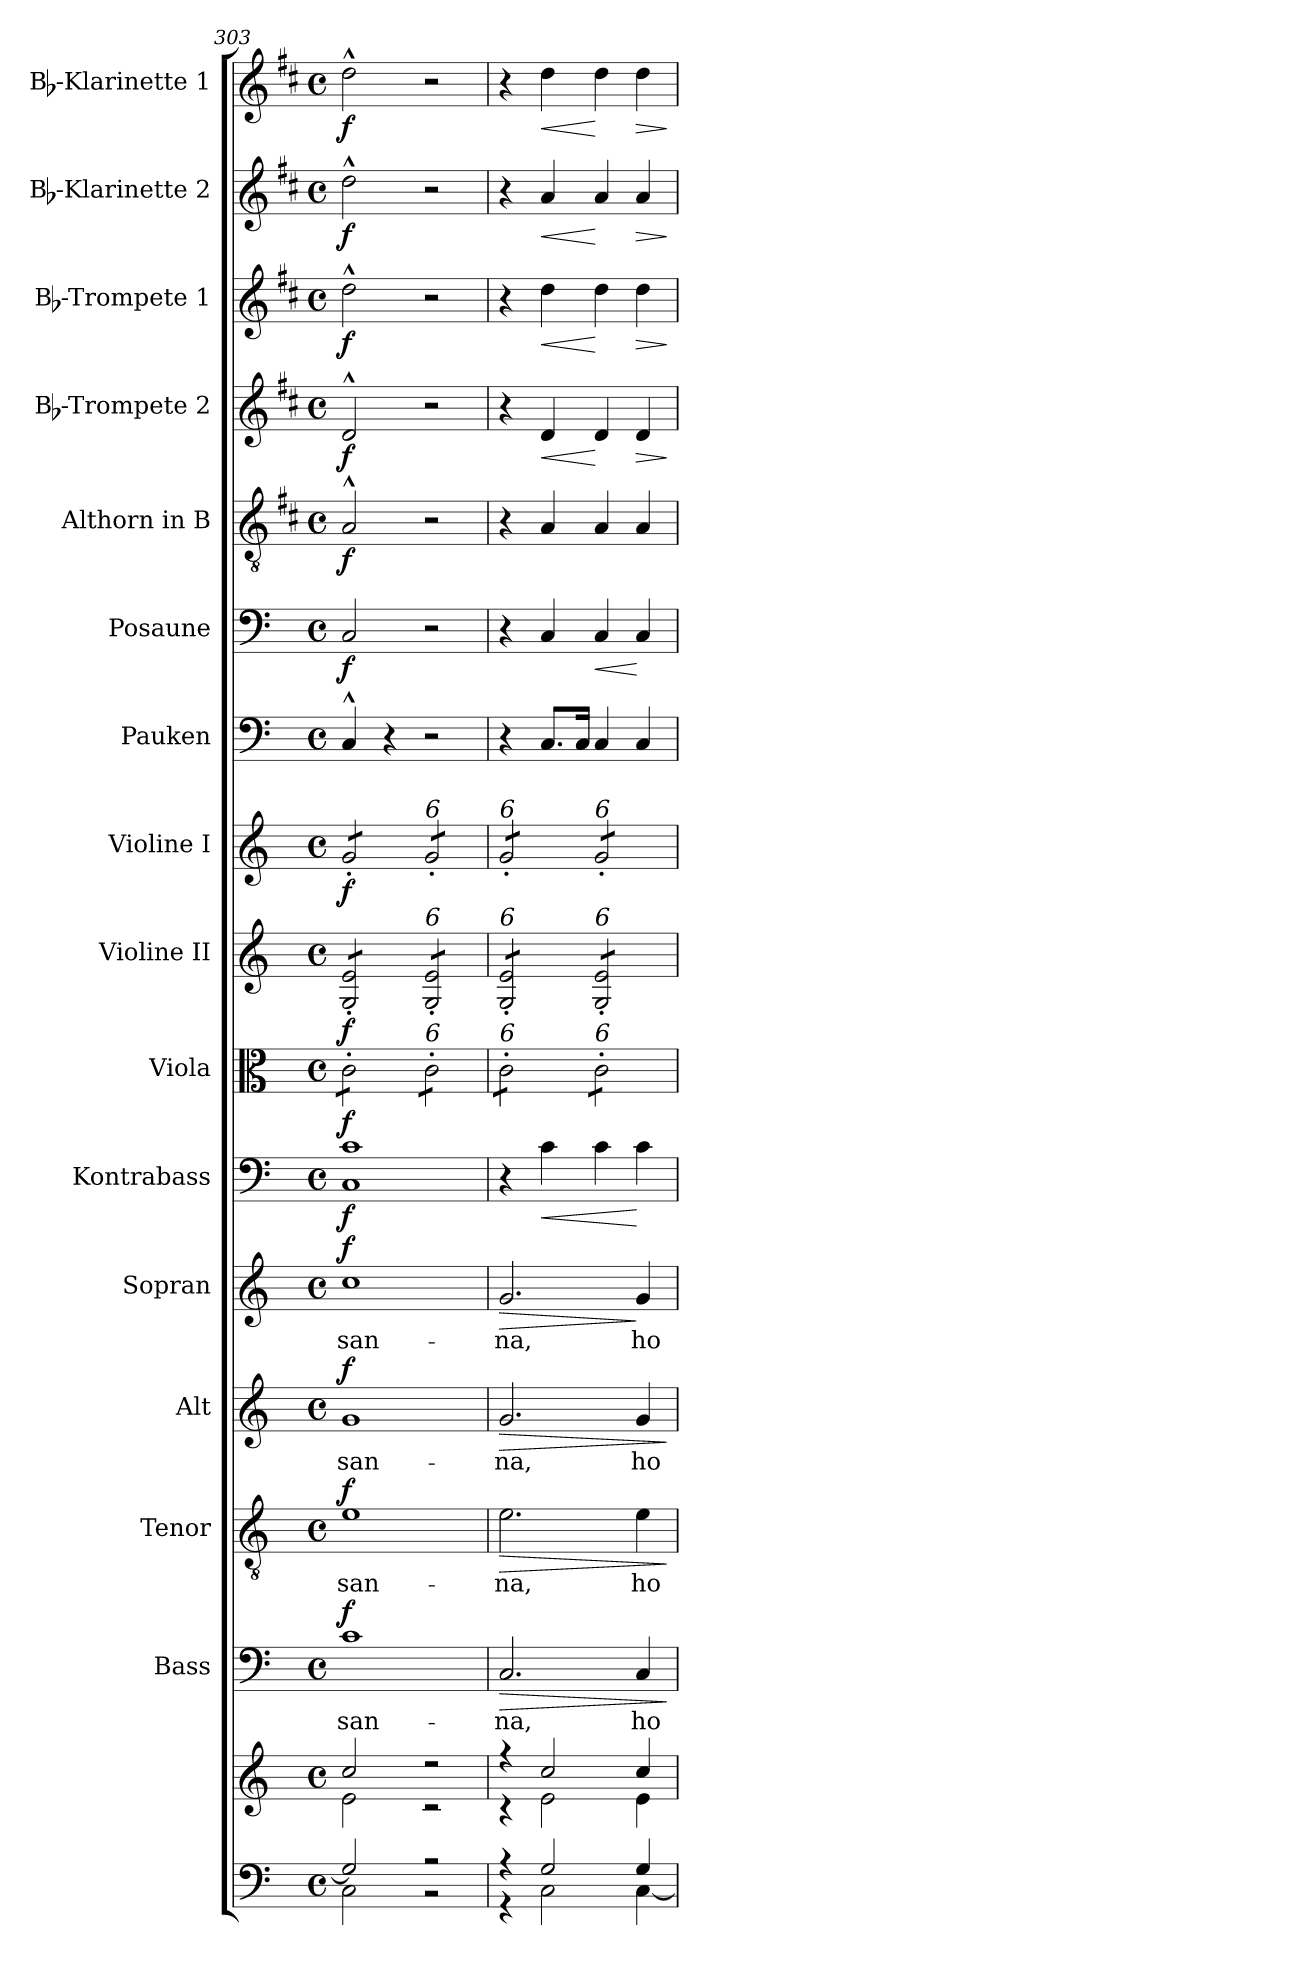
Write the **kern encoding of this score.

**kern	**kern	**kern	**text	**dynam	**kern	**text	**dynam	**kern	**text	**dynam	**kern	**text	**dynam	**kern	**dynam	**kern	**dynam	**kern	**dynam	**kern	**dynam	**kern	**kern	**dynam	**kern	**dynam	**kern	**dynam	**kern	**dynam	**kern	**dynam	**kern	**dynam
*part16	*part16	*part15	*part15	*part15	*part14	*part14	*part14	*part13	*part13	*part13	*part12	*part12	*part12	*part11	*part11	*part10	*part10	*part9	*part9	*part8	*part8	*part7	*part6	*part6	*part5	*part5	*part4	*part4	*part3	*part3	*part2	*part2	*part1	*part1
*staff17	*staff16	*staff15	*staff15	*staff15	*staff14	*staff14	*staff14	*staff13	*staff13	*staff13	*staff12	*staff12	*staff12	*staff11	*staff11	*staff10	*staff10	*staff9	*staff9	*staff8	*staff8	*staff7	*staff6	*staff6	*staff5	*staff5	*staff4	*staff4	*staff3	*staff3	*staff2	*staff2	*staff1	*staff1
*	*	*I"Bass	*	*	*I"Tenor	*	*	*I"Alt	*	*	*I"Sopran	*	*	*I"Kontrabass	*	*I"Viola	*	*I"Violine II	*	*I"Violine I	*	*I"Pauken	*I"Posaune	*	*I"Althorn in B	*	*I"Bb-Trompete 2	*	*I"Bb-Trompete 1	*	*I"Bb-Klarinette 2	*	*I"Bb-Klarinette 1	*
*	*	*I'B.	*	*	*I'T.	*	*	*I'A.	*	*	*I'S.	*	*	*I'Kb.	*	*I'Vla.	*	*I'Vl. II	*	*I'Vl. I	*	*I'Pk.	*I'Pos.	*	*	*	*I'Bb Trp. 2	*	*I'Bb Trp. 1	*	*I'Bb Kl. 2	*	*I'Bb Kl. 1	*
*clefF4	*clefG2	*clefF4	*	*	*clefGv2	*	*	*clefG2	*	*	*clefG2	*	*	*clefF4	*	*clefC3	*	*clefG2	*	*clefG2	*	*clefF4	*clefF4	*	*clefGv2	*	*clefG2	*	*clefG2	*	*clefG2	*	*clefG2	*
*	*	*	*	*	*	*	*	*	*	*	*	*	*	*ITrd7c12	*	*	*	*	*	*	*	*	*	*	*ITrd1c2	*	*ITrd1c2	*	*ITrd1c2	*	*ITrd1c2	*	*ITrd1c2	*
*k[]	*k[]	*k[]	*	*	*k[]	*	*	*k[]	*	*	*k[]	*	*	*k[]	*	*k[]	*	*k[]	*	*k[]	*	*k[]	*k[]	*	*k[]	*	*k[]	*	*k[]	*	*k[]	*	*k[]	*
*C:	*C:	*C:	*	*	*C:	*	*	*C:	*	*	*C:	*	*	*C:	*	*C:	*	*C:	*	*C:	*	*C:	*C:	*	*C:	*	*C:	*	*C:	*	*C:	*	*C:	*
*M4/4	*M4/4	*M4/4	*	*	*M4/4	*	*	*M4/4	*	*	*M4/4	*	*	*M4/4	*	*M4/4	*	*M4/4	*	*M4/4	*	*M4/4	*M4/4	*	*M4/4	*	*M4/4	*	*M4/4	*	*M4/4	*	*M4/4	*
*met(c)	*met(c)	*met(c)	*	*	*met(c)	*	*	*met(c)	*	*	*met(c)	*	*	*met(c)	*	*met(c)	*	*met(c)	*	*met(c)	*	*met(c)	*met(c)	*	*met(c)	*	*met(c)	*	*met(c)	*	*met(c)	*	*met(c)	*
=303	=303	=303	=303	=303	=303	=303	=303	=303	=303	=303	=303	=303	=303	=303	=303	=303	=303	=303	=303	=303	=303	=303	=303	=303	=303	=303	=303	=303	=303	=303	=303	=303	=303	=303
*^	*^	*	*	*	*	*	*	*	*	*	*	*	*	*	*	*	*	*	*	*	*	*	*	*	*	*	*	*	*	*	*	*	*	*
!	!	!	!	!	!	!	!	!	!	!	!	!	!	!	!	!	!	!	!	!	!	!LO:TX:a:i:t=6	!	!	!	!	!	!	!	!	!	!	!	!	!	!
!	!	!	!	!	!	!	!	!	!	!	!	!	!	!	!	!	!	!	!	!LO:TX:a:i:t=6	!	!	!	!	!	!	!	!	!	!	!	!	!	!	!	!
!	!	!	!	!	!	!	!	!	!	!	!	!	!	!	!	!	!	!LO:TX:a:i:t=6	!	!	!	!	!	!	!	!	!	!	!	!	!	!	!	!	!	!
!	!	!	!	!	!LO:LY:b	!LO:DY:a	!	!LO:LY:b	!LO:DY:a	!	!LO:LY:b	!LO:DY:a	!	!LO:LY:b	!LO:DY:a	!	!LO:DY:b	!	!LO:DY:b	!	!LO:DY:b	!	!LO:DY:b	!	!	!LO:DY:b	!	!LO:DY:b	!	!LO:DY:b	!	!LO:DY:b	!	!LO:DY:b	!	!LO:DY:b
*	*	*	*	*	*	*	*	*	*	*	*	*	*	*	*	*	*	*tremolo	*	*	*	*	*	*	*	*	*	*	*	*	*	*	*	*	*	*
*	*	*	*	*	*	*	*	*	*	*	*	*	*	*	*	*	*	*	*	*tremolo	*	*	*	*	*	*	*	*	*	*	*	*	*	*	*	*
*	*	*	*	*	*	*	*	*	*	*	*	*	*	*	*	*	*	*	*	*	*	*tremolo	*	*	*	*	*	*	*	*	*	*	*	*	*	*
2G/]	2C\	2cc/	2e\	1c	-san-	f	1e	-san-	f	1g	-san-	f	1cc	-san-	f	1CC 1C	f	8c'>\L	f	8G/'> 8e/'>L	f	8g'>/L	f	4C^^>/	2C/	f	2G^^>/	f	2c^^>/	f	2cc^^>\	f	2cc^^>\	f	2cc^^>\	f
.	.	.	.	.	.	.	.	.	.	.	.	.	.	.	.	.	.	8c'>\	.	8G/'> 8e/'>	.	8g'>/	.	.	.	.	.	.	.	.	.	.	.	.	.	.
.	.	.	.	.	.	.	.	.	.	.	.	.	.	.	.	.	.	8c'>\	.	8G/'> 8e/'>	.	8g'>/	.	4r	.	.	.	.	.	.	.	.	.	.	.	.
.	.	.	.	.	.	.	.	.	.	.	.	.	.	.	.	.	.	8c'>\J	.	8G/'> 8e/'>J	.	8g'>/J	.	.	.	.	.	.	.	.	.	.	.	.	.	.
!	!	!	!	!	!	!	!	!	!	!	!	!	!	!	!	!	!	!	!	!	!	!LO:TX:a:i:t=6	!	!	!	!	!	!	!	!	!	!	!	!	!	!
!	!	!	!	!	!	!	!	!	!	!	!	!	!	!	!	!	!	!	!	!LO:TX:a:i:t=6	!	!	!	!	!	!	!	!	!	!	!	!	!	!	!	!
!	!	!	!	!	!	!	!	!	!	!	!	!	!	!	!	!	!	!LO:TX:a:i:t=6	!	!	!	!	!	!	!	!	!	!	!	!	!	!	!	!	!	!
2r	2r	2r	2r	.	.	.	.	.	.	.	.	.	.	.	.	.	.	8c'>\L	.	8G/'> 8e/'>L	.	8g'>/L	.	2r	2r	.	2r	.	2r	.	2r	.	2r	.	2r	.
.	.	.	.	.	.	.	.	.	.	.	.	.	.	.	.	.	.	8c'>\	.	8G/'> 8e/'>	.	8g'>/	.	.	.	.	.	.	.	.	.	.	.	.	.	.
.	.	.	.	.	.	.	.	.	.	.	.	.	.	.	.	.	.	8c'>\	.	8G/'> 8e/'>	.	8g'>/	.	.	.	.	.	.	.	.	.	.	.	.	.	.
.	.	.	.	.	.	.	.	.	.	.	.	.	.	.	.	.	.	8c'>\J	.	8G/'> 8e/'>J	.	8g'>/J	.	.	.	.	.	.	.	.	.	.	.	.	.	.
=304	=304	=304	=304	=304	=304	=304	=304	=304	=304	=304	=304	=304	=304	=304	=304	=304	=304	=304	=304	=304	=304	=304	=304	=304	=304	=304	=304	=304	=304	=304	=304	=304	=304	=304	=304	=304
!	!	!	!	!	!	!	!	!	!	!	!	!	!	!	!	!	!	!	!	!	!	!LO:TX:a:i:t=6	!	!	!	!	!	!	!	!	!	!	!	!	!	!
!	!	!	!	!	!	!	!	!	!	!	!	!	!	!	!	!	!	!	!	!LO:TX:a:i:t=6	!	!	!	!	!	!	!	!	!	!	!	!	!	!	!	!
!	!	!	!	!	!	!	!	!	!	!	!	!	!	!	!	!	!	!LO:TX:a:i:t=6	!	!	!	!	!	!	!	!	!	!	!	!	!	!	!	!	!	!
!	!	!	!	!	!LO:LY:b	!LO:HP:b	!	!LO:LY:b	!LO:HP:b	!	!LO:LY:b	!LO:HP:b	!	!LO:LY:b	!LO:HP:b	!	!	!	!	!	!	!	!	!	!	!	!	!	!	!	!	!	!	!	!	!
4r	4r	4r	4r	2.C/	-na,	>	2.e\	-na,	>	2.g/	-na,	>	2.g/	-na,	>	4r	.	8c'>\L	.	8G/'> 8e/'>L	.	8g'>/L	.	4r	4r	.	4r	.	4r	.	4r	.	4r	.	4r	.
.	.	.	.	.	.	.	.	.	.	.	.	.	.	.	.	.	.	8c'>\	.	8G/'> 8e/'>	.	8g'>/	.	.	.	.	.	.	.	.	.	.	.	.	.	.
!	!	!	!	!	!	!	!	!	!	!	!	!	!	!	!	!	!LO:HP:b	!	!	!	!	!	!	!	!	!	!	!	!	!LO:HP:b	!	!LO:HP:b	!	!LO:HP:b	!	!LO:HP:b
2G/	2C\	2cc/	2e\	.	.	.	.	.	.	.	.	.	.	.	.	4C\	<	8c'>\	.	8G/'> 8e/'>	.	8g'>/	.	8.C/L	4C/	.	4G/	.	4c/	<	4cc\	<	4g/	<	4cc\	<
.	.	.	.	.	.	.	.	.	.	.	.	.	.	.	.	.	.	8c'>\J	.	8G/'> 8e/'>J	.	8g'>/J	.	.	.	.	.	.	.	.	.	.	.	.	.	.
.	.	.	.	.	.	.	.	.	.	.	.	.	.	.	.	.	.	.	.	.	.	.	.	16C/Jk	.	.	.	.	.	.	.	.	.	.	.	.
!	!	!	!	!	!	!	!	!	!	!	!	!	!	!	!	!	!	!	!	!	!	!LO:TX:a:i:t=6	!	!	!	!	!	!	!	!	!	!	!	!	!	!
!	!	!	!	!	!	!	!	!	!	!	!	!	!	!	!	!	!	!	!	!LO:TX:a:i:t=6	!	!	!	!	!	!	!	!	!	!	!	!	!	!	!	!
!	!	!	!	!	!	!	!	!	!	!	!	!	!	!	!	!	!	!LO:TX:a:i:t=6	!	!	!	!	!	!	!	!	!	!	!	!	!	!	!	!	!	!
!	!	!	!	!	!	!	!	!	!	!	!	!	!	!	!	!	!	!	!	!	!	!	!	!	!	!LO:HP:b	!	!	!	!	!	!	!	!	!	!
.	.	.	.	.	.	.	.	.	.	.	.	.	.	.	.	4C\	.	8c'>\L	.	8G/'> 8e/'>L	.	8g'>/L	.	4C/	4C/	<	4G/	.	4c/	[	4cc\	[	4g/	[	4cc\	[
.	.	.	.	.	.	.	.	.	.	.	.	.	.	.	.	.	.	8c'>\	.	8G/'> 8e/'>	.	8g'>/	.	.	.	.	.	.	.	.	.	.	.	.	.	.
!	!	!	!	!	!LO:LY:b	!	!	!LO:LY:b	!	!	!LO:LY:b	!	!	!LO:LY:b	!	!	!	!	!	!	!	!	!	!	!	!	!	!	!	!LO:HP:b	!	!LO:HP:b	!	!LO:HP:b	!	!LO:HP:b
4G/	[<4C\	4cc/	4e\	4C/	ho-	.	4e\	ho-	.	4g/	ho-	.	4g/	ho-	]	4C\	[	8c'>\	.	8G/'> 8e/'>	.	8g'>/	.	4C/	4C/	[	4G/	.	4c/	>	4cc\	>	4g/	>	4cc\	>
.	.	.	.	.	.	.	.	.	.	.	.	.	.	.	.	.	.	8c'>\J	.	8G/'> 8e/'>J	.	8g'>/J	.	.	.	.	.	.	.	.	.	.	.	.	.	.
*	*	*	*	*	*	*	*	*	*	*	*	*	*	*	*	*	*	*	*	*	*	*Xtremolo	*	*	*	*	*	*	*	*	*	*	*	*	*	*
*	*	*	*	*	*	*	*	*	*	*	*	*	*	*	*	*	*	*	*	*Xtremolo	*	*	*	*	*	*	*	*	*	*	*	*	*	*	*	*
*	*	*	*	*	*	*	*	*	*	*	*	*	*	*	*	*	*	*Xtremolo	*	*	*	*	*	*	*	*	*	*	*	*	*	*	*	*	*	*
*v	*v	*	*	*	*	*	*	*	*	*	*	*	*	*	*	*	*	*	*	*	*	*	*	*	*	*	*	*	*	*	*	*	*	*	*	*
*	*v	*v	*	*	*	*	*	*	*	*	*	*	*	*	*	*	*	*	*	*	*	*	*	*	*	*	*	*	*	*	*	*	*	*	*
.	.	.	.	]	.	.	]	.	.	]	.	.	.	.	.	.	.	.	.	.	.	.	.	.	.	.	.	]	.	]	.	]	.	]
=	=	=	=	=	=	=	=	=	=	=	=	=	=	=	=	=	=	=	=	=	=	=	=	=	=	=	=	=	=	=	=	=	=	=
*-	*-	*-	*-	*-	*-	*-	*-	*-	*-	*-	*-	*-	*-	*-	*-	*-	*-	*-	*-	*-	*-	*-	*-	*-	*-	*-	*-	*-	*-	*-	*-	*-	*-	*-
